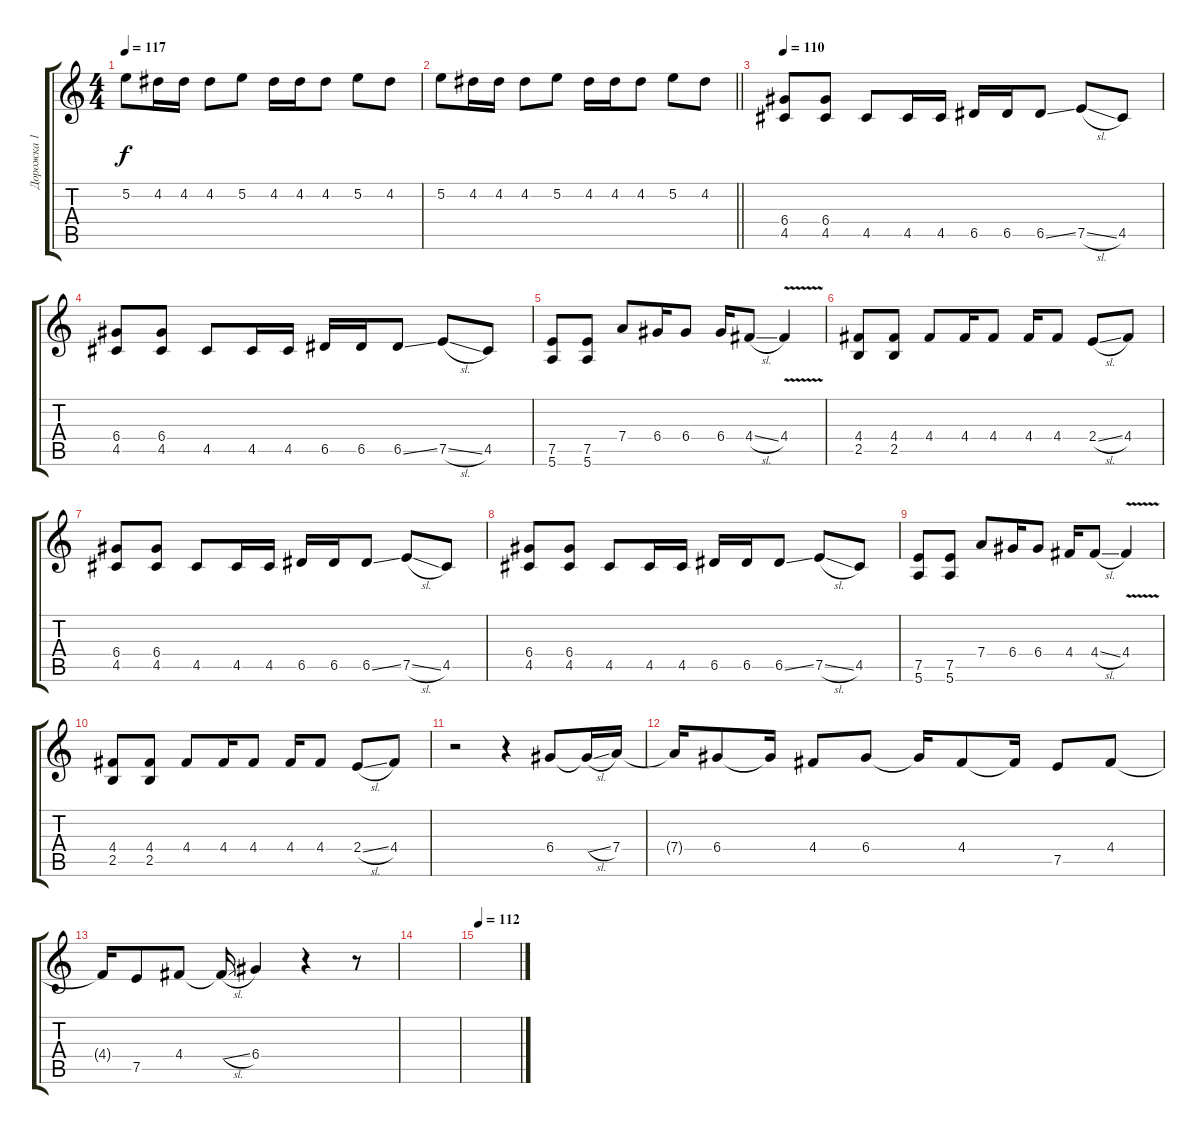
\track ("Дорожка 1" "Дорожка 1") {instrument distortionguitar}
\staff {score tabs}
\tuning (E4 B3 G3 D3 A2 E2) {hide}
\ts (4 4)
\tempo 117
\clef g2
\ks c
5.2.8{dy f} 4.2.16 4.2.16 4.2.8 5.2.8 4.2.16 4.2.16 4.2.8 5.2.8 4.2.8 |
\barLineRight lightlight
5.2.8 4.2.16 4.2.16 4.2.8 5.2.8 4.2.16 4.2.16 4.2.8 5.2.8 4.2.8 |
\section ("" "")
\tempo 110
(6.4 4.5).8 (6.4 4.5).8 4.5.8 4.5.16 4.5.16 6.5.16 6.5.16 6.5{ss}.8 7.5{sl}.8 4.5.8 |
(6.4 4.5).8 (6.4 4.5).8 4.5.8 4.5.16 4.5.16 6.5.16 6.5.16 6.5{ss}.8 7.5{sl}.8 4.5.8 |
(7.5 5.6).8 (7.5 5.6).8 7.4.8 6.4.16 6.4.8 6.4.16 4.4{sl}.8 4.4{v}.4 |
(4.4 2.5).8 (4.4 2.5).8 4.4.8 4.4.16 4.4.8 4.4.16 4.4.8 2.4{sl}.8 4.4.8 |
(6.4 4.5).8 (6.4 4.5).8 4.5.8 4.5.16 4.5.16 6.5.16 6.5.16 6.5{ss}.8 7.5{sl}.8 4.5.8 |
(6.4 4.5).8 (6.4 4.5).8 4.5.8 4.5.16 4.5.16 6.5.16 6.5.16 6.5{ss}.8 7.5{sl}.8 4.5.8 |
(7.5 5.6).8 (7.5 5.6).8 7.4.8 6.4.16 6.4.8 4.4.16 4.4{sl}.8 4.4{v}.4 |
(4.4 2.5).8 (4.4 2.5).8 4.4.8 4.4.16 4.4.8 4.4.16 4.4.8 2.4{sl}.8 4.4.8 |
r.2 r.4 6.4.8 6.4{sl t}.16 7.4.16 |
7.4{t}.16 6.4.8 6.4{t}.16 4.4.8 6.4.8 6.4{t}.16 4.4.8 4.4{t}.16 7.5.8 4.4.8 |
4.4{t}.16 7.5.8 4.4.8 4.4{sl t}.16 6.4.4 r.4 r.8 |
|
\tempo 112
